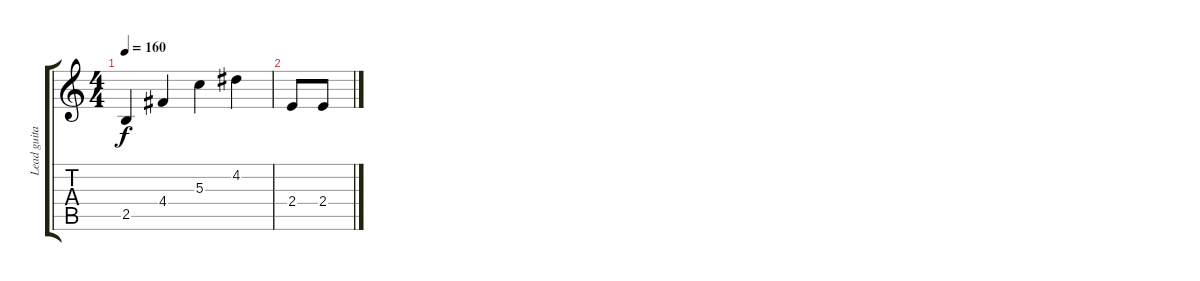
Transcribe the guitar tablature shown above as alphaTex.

\track ("Lead guitar" "Lead guita") {instrument overdrivenguitar}
\staff {score tabs}
\tuning (E4 B3 G3 D3 A2 E2) {hide}
\ts (4 4)
\tempo 160
\clef g2
\ks c
2.5.4{dy f} 4.4.4 5.3.4 4.2.4 |
2.4.8 2.4.8
